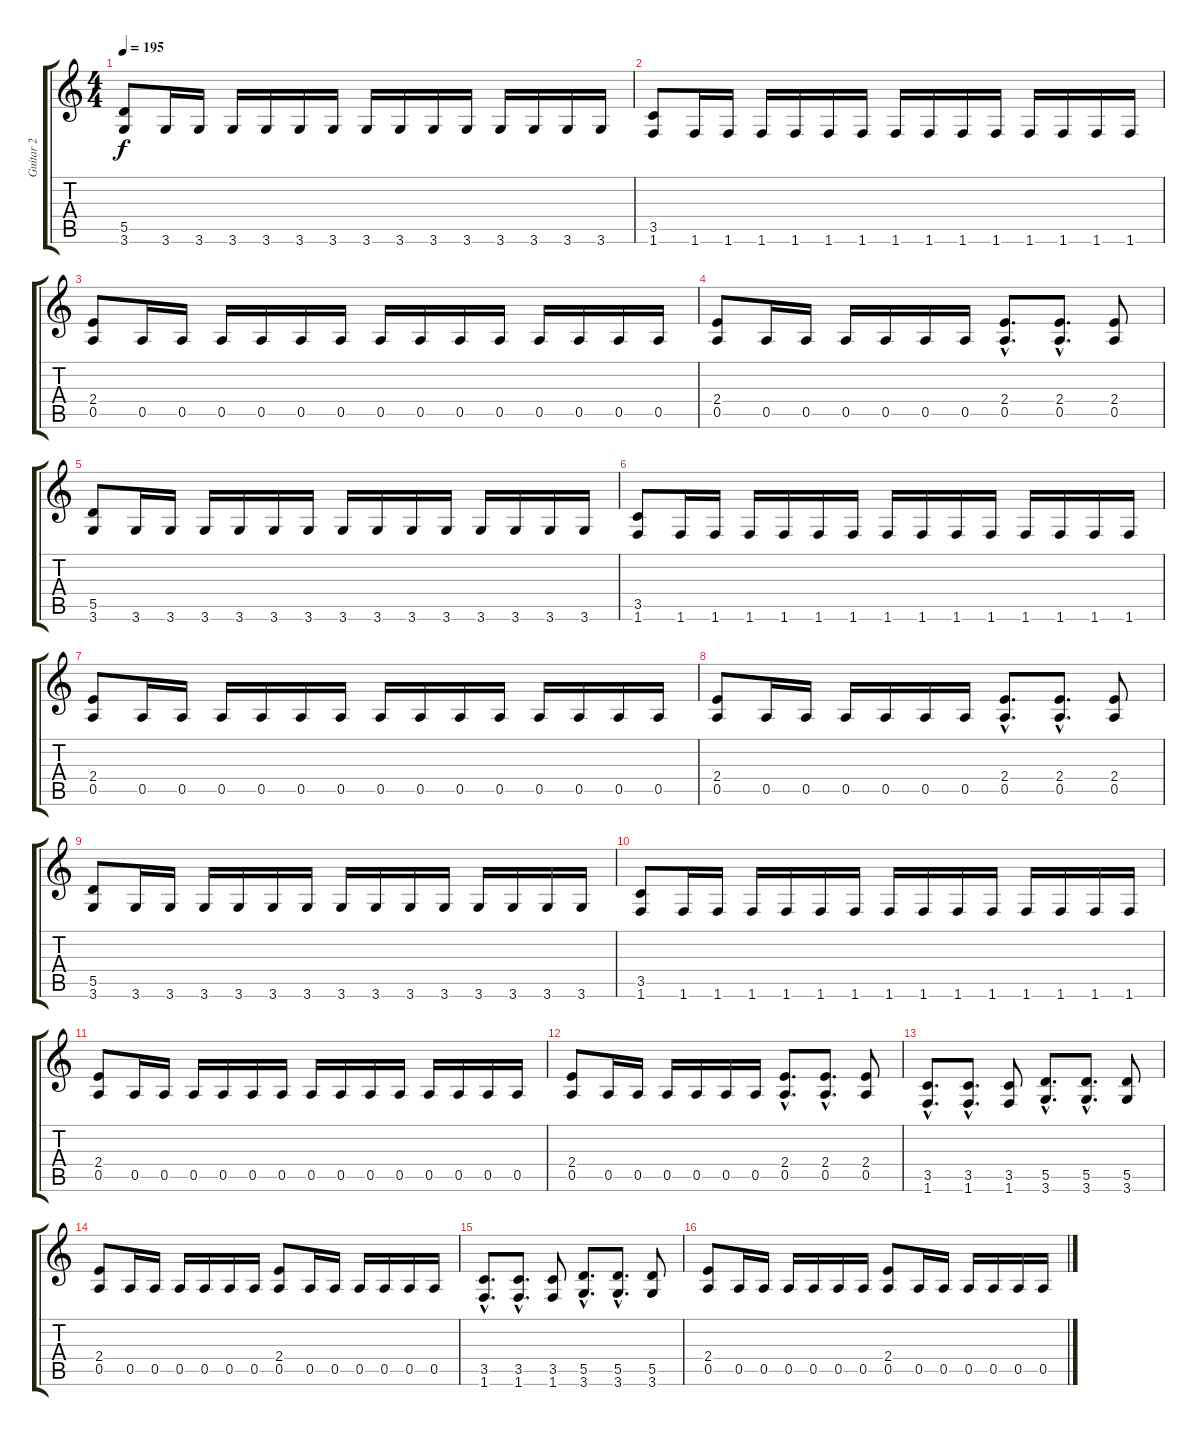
\track ("Guitar 2" "Guitar 2") {instrument overdrivenguitar}
\staff {score tabs}
\tuning (E4 B3 G3 D3 A2 E2) {hide}
\ts (4 4)
\tempo 195
\clef g2
\ks c
(5.5 3.6).8{dy f} 3.6.16 3.6.16 3.6.16 3.6.16 3.6.16 3.6.16 3.6.16 3.6.16 3.6.16 3.6.16 3.6.16 3.6.16 3.6.16 3.6.16 |
(3.5 1.6).8 1.6.16 1.6.16 1.6.16 1.6.16 1.6.16 1.6.16 1.6.16 1.6.16 1.6.16 1.6.16 1.6.16 1.6.16 1.6.16 1.6.16 |
(2.4 0.5).8 0.5.16 0.5.16 0.5.16 0.5.16 0.5.16 0.5.16 0.5.16 0.5.16 0.5.16 0.5.16 0.5.16 0.5.16 0.5.16 0.5.16 |
(2.4 0.5).8 0.5.16 0.5.16 0.5.16 0.5.16 0.5.16 0.5.16 (2.4{hac} 0.5{hac}).8{d} (2.4{hac} 0.5{hac}).8{d} (2.4 0.5).8 |
(5.5 3.6).8 3.6.16 3.6.16 3.6.16 3.6.16 3.6.16 3.6.16 3.6.16 3.6.16 3.6.16 3.6.16 3.6.16 3.6.16 3.6.16 3.6.16 |
(3.5 1.6).8 1.6.16 1.6.16 1.6.16 1.6.16 1.6.16 1.6.16 1.6.16 1.6.16 1.6.16 1.6.16 1.6.16 1.6.16 1.6.16 1.6.16 |
(2.4 0.5).8 0.5.16 0.5.16 0.5.16 0.5.16 0.5.16 0.5.16 0.5.16 0.5.16 0.5.16 0.5.16 0.5.16 0.5.16 0.5.16 0.5.16 |
(2.4 0.5).8 0.5.16 0.5.16 0.5.16 0.5.16 0.5.16 0.5.16 (2.4{hac} 0.5{hac}).8{d} (2.4{hac} 0.5{hac}).8{d} (2.4 0.5).8 |
(5.5 3.6).8 3.6.16 3.6.16 3.6.16 3.6.16 3.6.16 3.6.16 3.6.16 3.6.16 3.6.16 3.6.16 3.6.16 3.6.16 3.6.16 3.6.16 |
(3.5 1.6).8 1.6.16 1.6.16 1.6.16 1.6.16 1.6.16 1.6.16 1.6.16 1.6.16 1.6.16 1.6.16 1.6.16 1.6.16 1.6.16 1.6.16 |
(2.4 0.5).8 0.5.16 0.5.16 0.5.16 0.5.16 0.5.16 0.5.16 0.5.16 0.5.16 0.5.16 0.5.16 0.5.16 0.5.16 0.5.16 0.5.16 |
(2.4 0.5).8 0.5.16 0.5.16 0.5.16 0.5.16 0.5.16 0.5.16 (2.4{hac} 0.5{hac}).8{d} (2.4{hac} 0.5{hac}).8{d} (2.4 0.5).8 |
(3.5{hac} 1.6{hac}).8{d} (3.5{hac} 1.6{hac}).8{d} (3.5 1.6).8 (5.5{hac} 3.6{hac}).8{d} (5.5{hac} 3.6{hac}).8{d} (5.5 3.6).8 |
(2.4 0.5).8 0.5.16 0.5.16 0.5.16 0.5.16 0.5.16 0.5.16 (2.4 0.5).8 0.5.16 0.5.16 0.5.16 0.5.16 0.5.16 0.5.16 |
(3.5{hac} 1.6{hac}).8{d} (3.5{hac} 1.6{hac}).8{d} (3.5 1.6).8 (5.5{hac} 3.6{hac}).8{d} (5.5{hac} 3.6{hac}).8{d} (5.5 3.6).8 |
(2.4 0.5).8 0.5.16 0.5.16 0.5.16 0.5.16 0.5.16 0.5.16 (2.4 0.5).8 0.5.16 0.5.16 0.5.16 0.5.16 0.5.16 0.5.16
